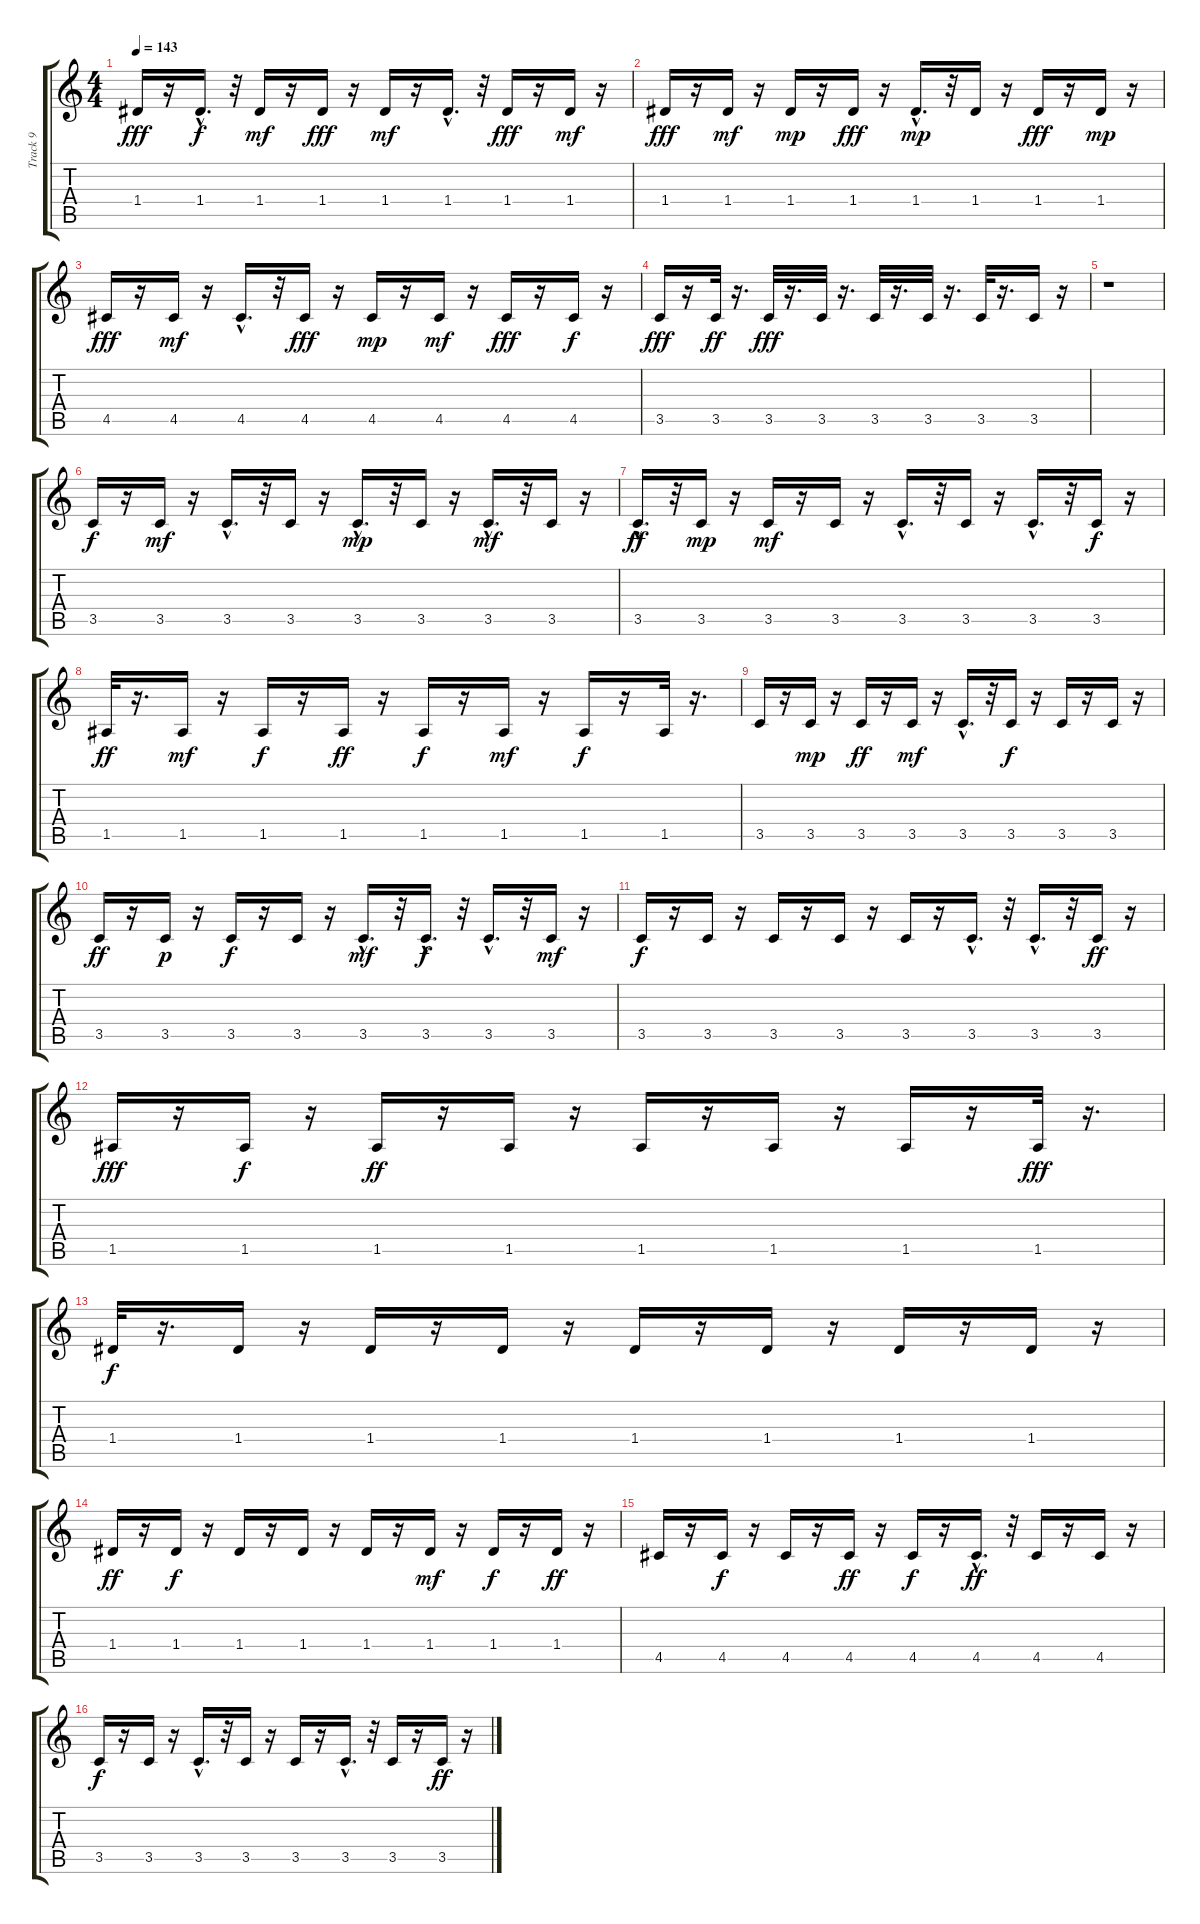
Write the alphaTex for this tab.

\track ("Track 9" "Track 9") {instrument electricguitarmuted}
\staff {score tabs}
\tuning (E4 B3 G3 D3 A2 E2) {hide}
\ts (4 4)
\tempo 143
\clef g2
\ks c
1.4.16{dy fff} r.16 1.4{hac}.16{d dy f} r.32 1.4.16{dy mf} r.16 1.4.16{dy fff} r.16 1.4.16{dy mf} r.16 1.4{hac}.16{d} r.32 1.4.16{dy fff} r.16 1.4.16{dy mf} r.16 |
1.4.16{dy fff} r.16 1.4.16{dy mf} r.16 1.4.16{dy mp} r.16 1.4.16{dy fff} r.16 1.4{hac}.16{d dy mp} r.32 1.4.16 r.16 1.4.16{dy fff} r.16 1.4.16{dy mp} r.16 |
4.5.16{dy fff} r.16 4.5.16{dy mf} r.16 4.5{hac}.16{d} r.32 4.5.16{dy fff} r.16 4.5.16{dy mp} r.16 4.5.16{dy mf} r.16 4.5.16{dy fff} r.16 4.5.16{dy f} r.16 |
3.5.16{dy fff} r.16 3.5.32{dy ff} r.16{d} 3.5.32{dy fff} r.16{d} 3.5.32 r.16{d} 3.5.32 r.16{d} 3.5.32 r.16{d} 3.5.32 r.16{d} 3.5.16 r.16 |
r.1 |
3.5.16{dy f balance 8} r.16 3.5.16{dy mf} r.16 3.5{hac}.16{d} r.32 3.5.16 r.16 3.5{hac}.16{d dy mp} r.32 3.5.16 r.16 3.5{hac}.16{d dy mf} r.32 3.5.16 r.16 |
3.5{hac}.16{d dy ff} r.32 3.5.16{dy mp} r.16 3.5.16{dy mf} r.16 3.5.16 r.16 3.5{hac}.16{d} r.32 3.5.16 r.16 3.5{hac}.16{d} r.32 3.5.16{dy f} r.16 |
1.5.32{dy ff} r.16{d} 1.5.16{dy mf} r.16 1.5.16{dy f} r.16 1.5.16{dy ff} r.16 1.5.16{dy f} r.16 1.5.16{dy mf} r.16 1.5.16{dy f} r.16 1.5.32 r.16{d} |
3.5.16 r.16 3.5.16{dy mp} r.16 3.5.16{dy ff} r.16 3.5.16{dy mf} r.16 3.5{hac}.16{d} r.32 3.5.16{dy f} r.16 3.5.16 r.16 3.5.16 r.16 |
3.5.16{dy ff} r.16 3.5.16{dy p} r.16 3.5.16{dy f} r.16 3.5.16 r.16 3.5{hac}.16{d dy mf} r.32 3.5{hac}.16{d dy f} r.32 3.5{hac}.16{d} r.32 3.5.16{dy mf} r.16 |
3.5.16{dy f} r.16 3.5.16 r.16 3.5.16 r.16 3.5.16 r.16 3.5.16 r.16 3.5{hac}.16{d} r.32 3.5{hac}.16{d} r.32 3.5.16{dy ff} r.16 |
1.5.16{dy fff} r.16 1.5.16{dy f} r.16 1.5.16{dy ff} r.16 1.5.16 r.16 1.5.16 r.16 1.5.16 r.16 1.5.16 r.16 1.5.32{dy fff} r.16{d} |
1.4.32{dy f} r.16{d} 1.4.16 r.16 1.4.16 r.16 1.4.16 r.16 1.4.16 r.16 1.4.16 r.16 1.4.16 r.16 1.4.16 r.16 |
1.4.16{dy ff} r.16 1.4.16{dy f} r.16 1.4.16 r.16 1.4.16 r.16 1.4.16 r.16 1.4.16{dy mf} r.16 1.4.16{dy f} r.16 1.4.16{dy ff} r.16 |
4.5.16 r.16 4.5.16{dy f} r.16 4.5.16 r.16 4.5.16{dy ff} r.16 4.5.16{dy f} r.16 4.5{hac}.16{d dy ff} r.32 4.5.16 r.16 4.5.16 r.16 |
3.5.16{dy f} r.16 3.5.16 r.16 3.5{hac}.16{d} r.32 3.5.16 r.16 3.5.16 r.16 3.5{hac}.16{d} r.32 3.5.16 r.16 3.5.16{dy ff} r.16
